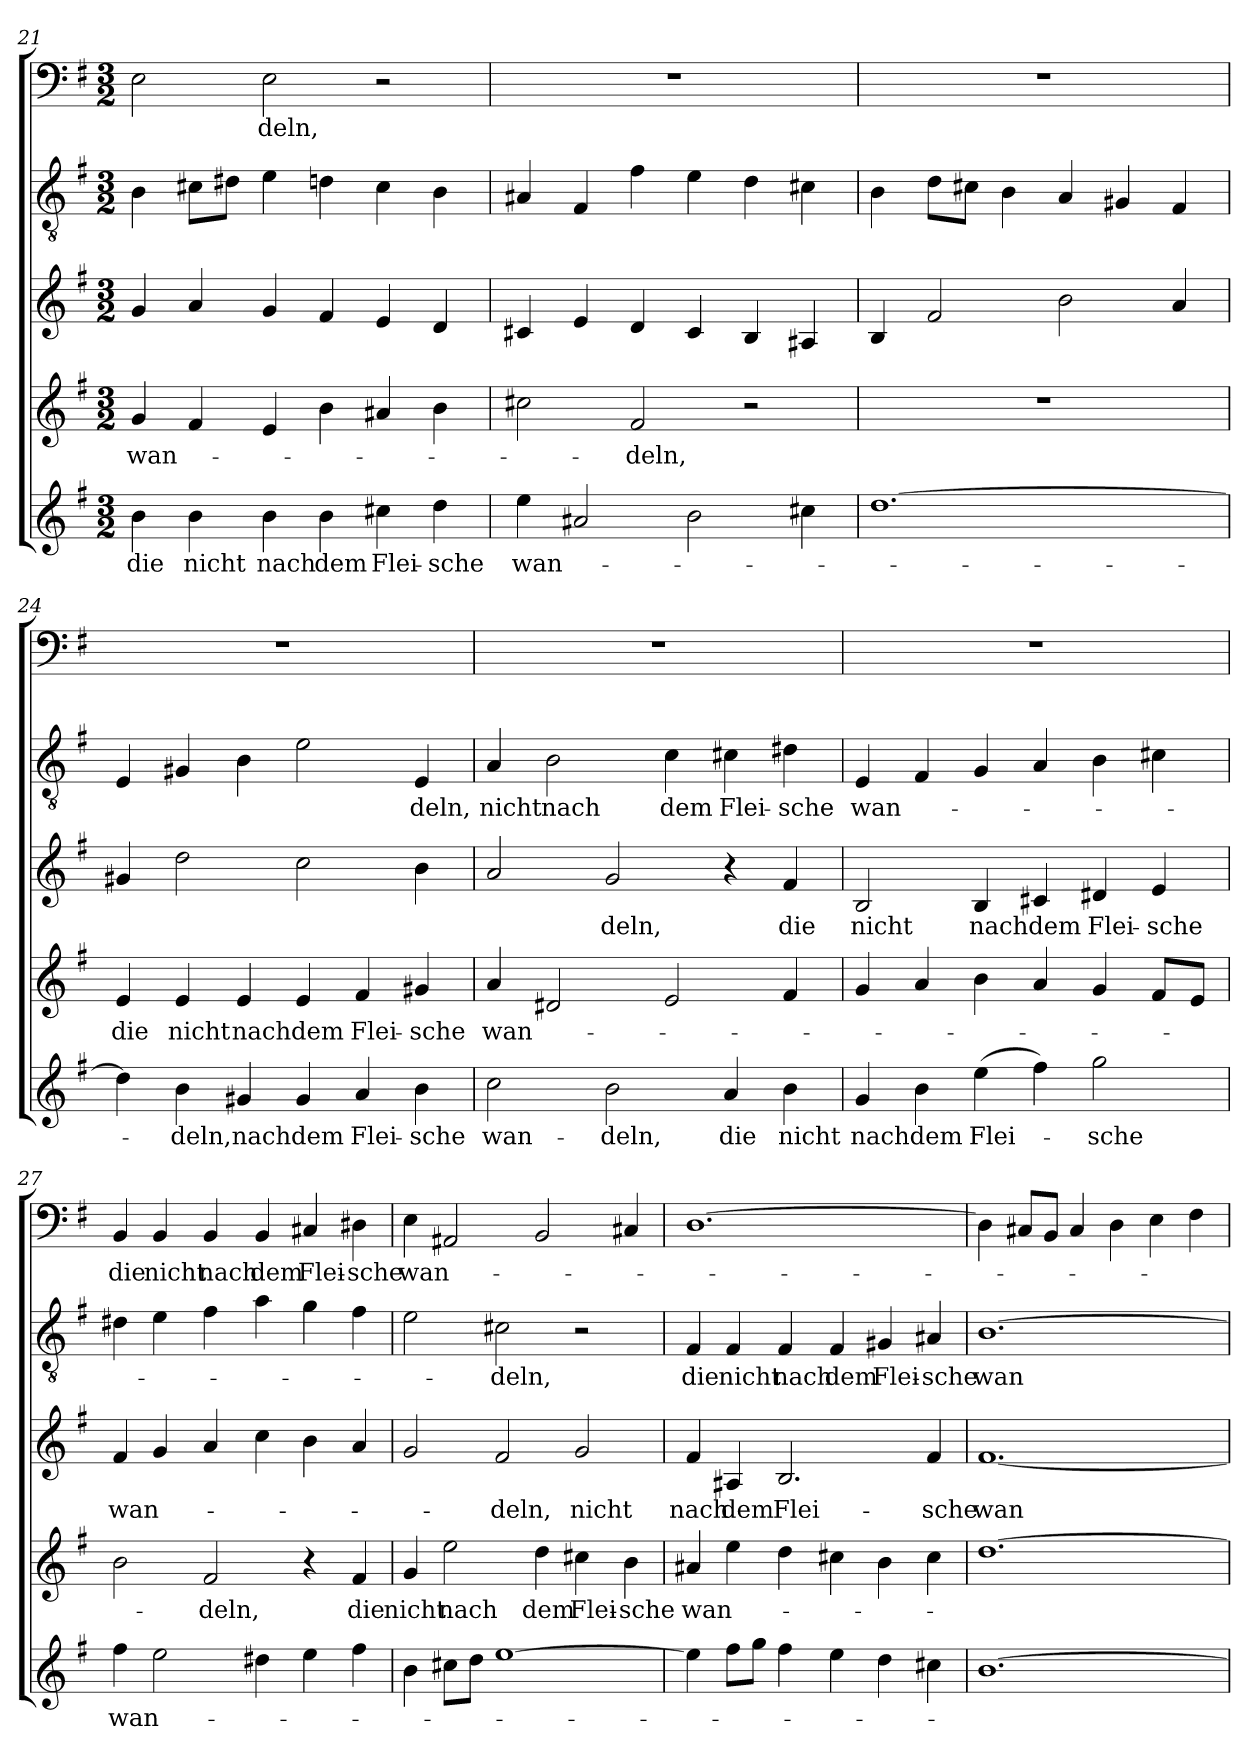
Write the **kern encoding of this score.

**kern	**text	**kern	**text	**kern	**text	**kern	**text	**kern	**text
*part5	*part5	*part4	*part4	*part3	*part3	*part2	*part2	*part1	*part1
*staff5	*staff5	*staff4	*staff4	*staff3	*staff3	*staff2	*staff2	*staff1	*staff1
*clefG2	*	*clefG2	*	*clefG2	*	*clefGv2	*	*clefF4	*
*k[f#]	*	*k[f#]	*	*k[f#]	*	*k[f#]	*	*k[f#]	*
*e:	*	*e:	*	*e:	*	*e:	*	*e:	*
*M3/2	*	*M3/2	*	*M3/2	*	*M3/2	*	*M3/2	*
=21	=21	=21	=21	=21	=21	=21	=21	=21	=21
4b\	die	4g/	wan-	4g/	.	4B\	.	2E\	.
4b\	nicht	4f#/	.	4a/	.	8c#X\L	.	.	.
.	.	.	.	.	.	8d#X\J	.	.	.
4b\	nach	4e/	.	4g/	.	4e\	.	2E\	-deln,
4b\	dem	4b\	.	4f#/	.	4dn\	.	.	.
4cc#X\	Flei-	4a#X/	.	4e/	.	4c#\	.	2r	.
4dd\	-sche	4b\	.	4d/	.	4B\	.	.	.
=22	=22	=22	=22	=22	=22	=22	=22	=22	=22
4ee\	wan-	2cc#X\	.	4c#X/	.	4A#X/	.	1.r	.
2a#X/	.	.	.	4e/	.	4F#/	.	.	.
.	.	2f#/	-deln,	4d/	.	4f#\	.	.	.
2b\	.	.	.	4c#/	.	4e\	.	.	.
.	.	2r	.	4B/	.	4d\	.	.	.
4cc#X\	.	.	.	4A#X/	.	4c#X\	.	.	.
=23	=23	=23	=23	=23	=23	=23	=23	=23	=23
[1.dd\	.	1.r	.	4B/	.	4B\	.	1.r	.
.	.	.	.	2f#/	.	8d\L	.	.	.
.	.	.	.	.	.	8c#X\J	.	.	.
.	.	.	.	.	.	4B\	.	.	.
.	.	.	.	2b\	.	4A/	.	.	.
.	.	.	.	.	.	4G#X/	.	.	.
.	.	.	.	4a/	.	4F#/	.	.	.
=24	=24	=24	=24	=24	=24	=24	=24	=24	=24
4dd\]	.	4e/	die	4g#X/	.	4E/	.	1.r	.
4b\	-deln,	4e/	nicht	2dd\	.	4G#X/	.	.	.
4g#X/	nach	4e/	nach	.	.	4B\	.	.	.
4g#/	dem	4e/	dem	2cc\	.	2e\	.	.	.
4a/	Flei-	4f#/	Flei-	.	.	.	.	.	.
4b\	-sche	4g#X/	-sche	4b\	.	4E/	-deln,	.	.
=25	=25	=25	=25	=25	=25	=25	=25	=25	=25
2cc\	wan-	4a/	wan-	2a/	.	4A/	nicht	1.r	.
.	.	2d#X/	.	.	.	2B\	nach	.	.
2b\	-deln,	.	.	2g/	-deln,	.	.	.	.
.	.	2e/	.	.	.	4c\	dem	.	.
4a/	die	.	.	4r	.	4c#X\	Flei-	.	.
4b\	nicht	4f#/	.	4f#/	die	4d#X\	-sche	.	.
=26	=26	=26	=26	=26	=26	=26	=26	=26	=26
4g/	nach	4g/	.	2B/	nicht	4E/	wan-	1.r	.
4b\	dem	4a/	.	.	.	4F#/	.	.	.
(4ee\	Flei-	4b\	.	4B/	nach	4G/	.	.	.
4ff#\)	.	4a/	.	4c#X/	dem	4A/	.	.	.
2gg\	-sche	4g/	.	4d#X/	Flei-	4B\	.	.	.
.	.	8f#/L	.	4e/	-sche	4c#X\	.	.	.
.	.	8e/J	.	.	.	.	.	.	.
=27	=27	=27	=27	=27	=27	=27	=27	=27	=27
4ff#\	wan-	2b\	.	4f#/	wan-	4d#X\	.	4BB/	die
2ee\	.	.	.	4g/	.	4e\	.	4BB/	nicht
.	.	2f#/	-deln,	4a/	.	4f#\	.	4BB/	nach
4dd#X\	.	.	.	4cc\	.	4a\	.	4BB/	dem
4ee\	.	4r	.	4b\	.	4g\	.	4C#X/	Flei-
4ff#\	.	4f#/	die	4a/	.	4f#\	.	4D#X\	-sche
=28	=28	=28	=28	=28	=28	=28	=28	=28	=28
4b\	.	4g/	nicht	2g/	.	2e\	.	4E\	wan-
8cc#X\L	.	2ee\	nach	.	.	.	.	2AA#X/	.
8dd\J	.	.	.	.	.	.	.	.	.
[1ee\	.	.	.	2f#/	-deln,	2c#X\	-deln,	.	.
.	.	4dd\	dem	.	.	.	.	2BB/	.
.	.	4cc#X\	Flei-	2g/	nicht	2r	.	.	.
.	.	4b\	-sche	.	.	.	.	4C#X/	.
=29	=29	=29	=29	=29	=29	=29	=29	=29	=29
4ee\]	.	4a#X/	wan-	4f#/	nach	4F#/	die	[1.D\	.
8ff#\L	.	4ee\	.	4A#X/	dem	4F#/	nicht	.	.
8gg\J	.	.	.	.	.	.	.	.	.
4ff#\	.	4dd\	.	2.B/	Flei-	4F#/	nach	.	.
4ee\	.	4cc#X\	.	.	.	4F#/	dem	.	.
4dd\	.	4b\	.	.	.	4G#X/	Flei-	.	.
4cc#X\	.	4cc#\	.	4f#/	-sche	4A#X/	-sche	.	.
=30	=30	=30	=30	=30	=30	=30	=30	=30	=30
[1.b\	.	[1.dd\	.	[1.f#/	wan-	[1.B\	wan-	4D\]	.
.	.	.	.	.	.	.	.	8C#X/L	.
.	.	.	.	.	.	.	.	8BB/J	.
.	.	.	.	.	.	.	.	4C#/	.
.	.	.	.	.	.	.	.	4D\	.
.	.	.	.	.	.	.	.	4E\	.
.	.	.	.	.	.	.	.	4F#\	.
=	=	=	=	=	=	=	=	=	=
*-	*-	*-	*-	*-	*-	*-	*-	*-	*-
